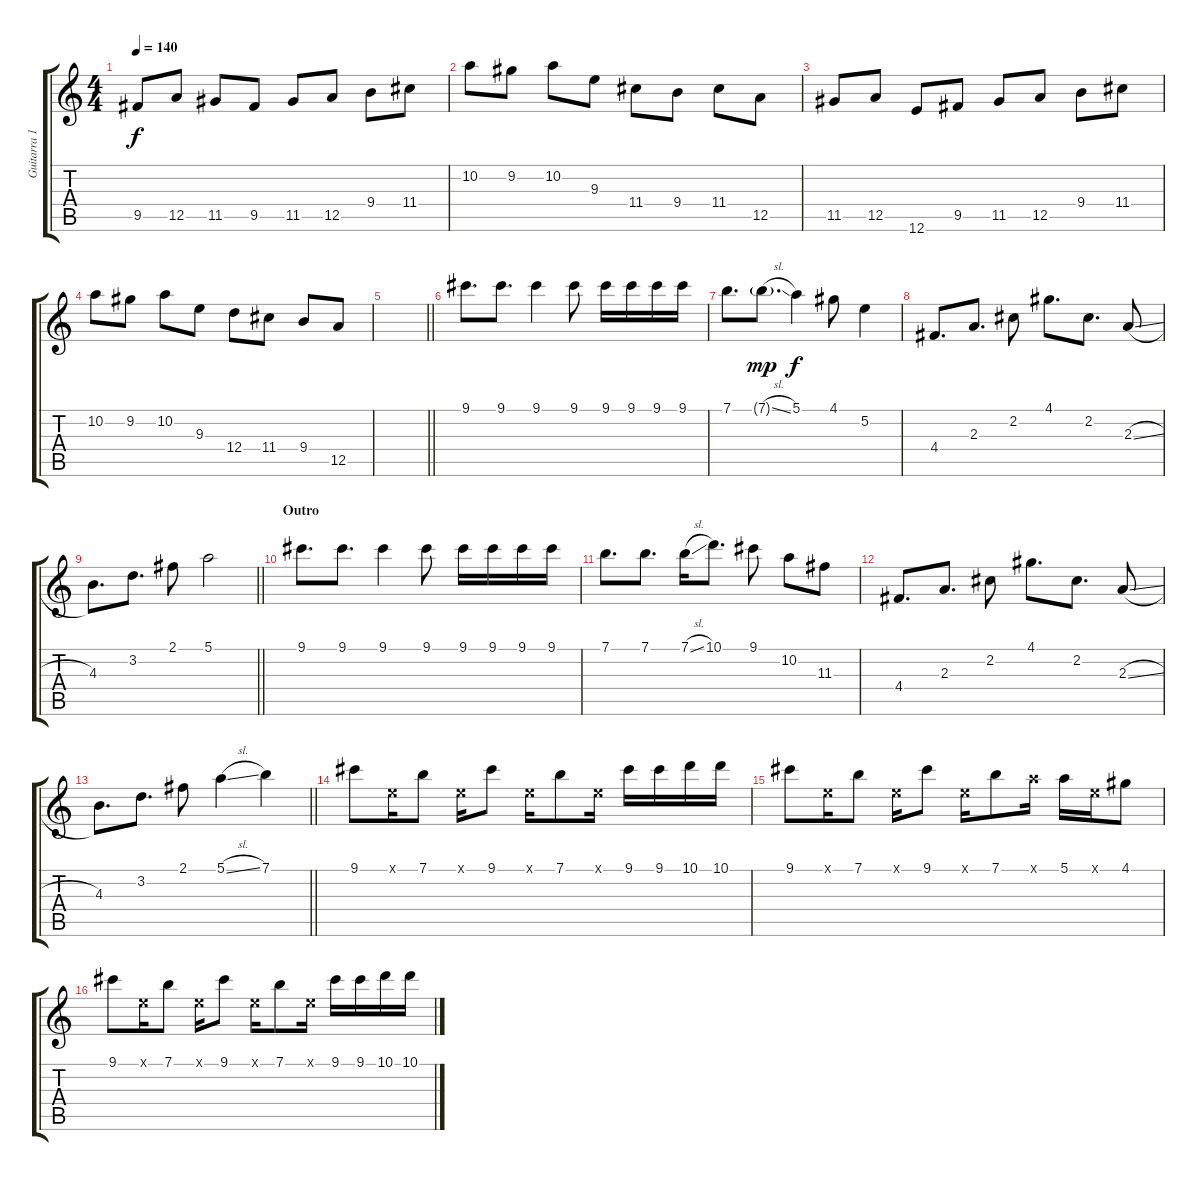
\track ("Guitarra 1" "Guitarra 1") {instrument distortionguitar}
\staff {score tabs}
\tuning (E4 B3 G3 D3 A2 E2) {hide}
\ts (4 4)
\tempo 140
\clef g2
\ks c
9.5.8{dy f} 12.5.8 11.5.8 9.5.8 11.5.8 12.5.8 9.4.8 11.4.8 |
10.2.8 9.2.8 10.2.8 9.3.8 11.4.8 9.4.8 11.4.8 12.5.8 |
11.5.8 12.5.8 12.6.8 9.5.8 11.5.8 12.5.8 9.4.8 11.4.8 |
10.2.8 9.2.8 10.2.8 9.3.8 12.4.8 11.4.8 9.4.8 12.5.8 |
\barLineRight lightlight
|
9.1.8{d} 9.1.8{d} 9.1.4 9.1.8 9.1.16 9.1.16 9.1.16 9.1.16 |
7.1.8{d} 7.1{sl g}.8{d dy mp} 5.1.4{dy f} 4.1.8 5.2.4 |
4.4.8{d} 2.3.8{d} 2.2.8 4.1.8{d} 2.2.8{d} 2.3{sl}.8 |
\barLineRight lightlight
4.3.8{d} 3.2.8{d} 2.1.8 5.1.2 |
\section ("" "Outro")
9.1.8{d} 9.1.8{d} 9.1.4 9.1.8 9.1.16 9.1.16 9.1.16 9.1.16 |
7.1.8{d} 7.1.8{d} 7.1{sl}.16 10.1.8{d} 9.1.8 10.2.8 11.3.8 |
4.4.8{d} 2.3.8{d} 2.2.8 4.1.8{d} 2.2.8{d} 2.3{sl}.8 |
\barLineRight lightlight
4.3.8{d} 3.2.8{d} 2.1.8 5.1{sl}.4 7.1.4 |
9.1.8 0.1{x}.16 7.1.8 0.1{x}.16 9.1.8 0.1{x}.16 7.1.8 0.1{x}.16 9.1.16 9.1.16 10.1.16 10.1.16 |
9.1.8 0.1{x}.16 7.1.8 0.1{x}.16 9.1.8 0.1{x}.16 7.1.8 5.1{x}.16 5.1.16 0.1{x}.16 4.1.8 |
9.1.8 0.1{x}.16 7.1.8 0.1{x}.16 9.1.8 0.1{x}.16 7.1.8 0.1{x}.16 9.1.16 9.1.16 10.1.16 10.1.16
